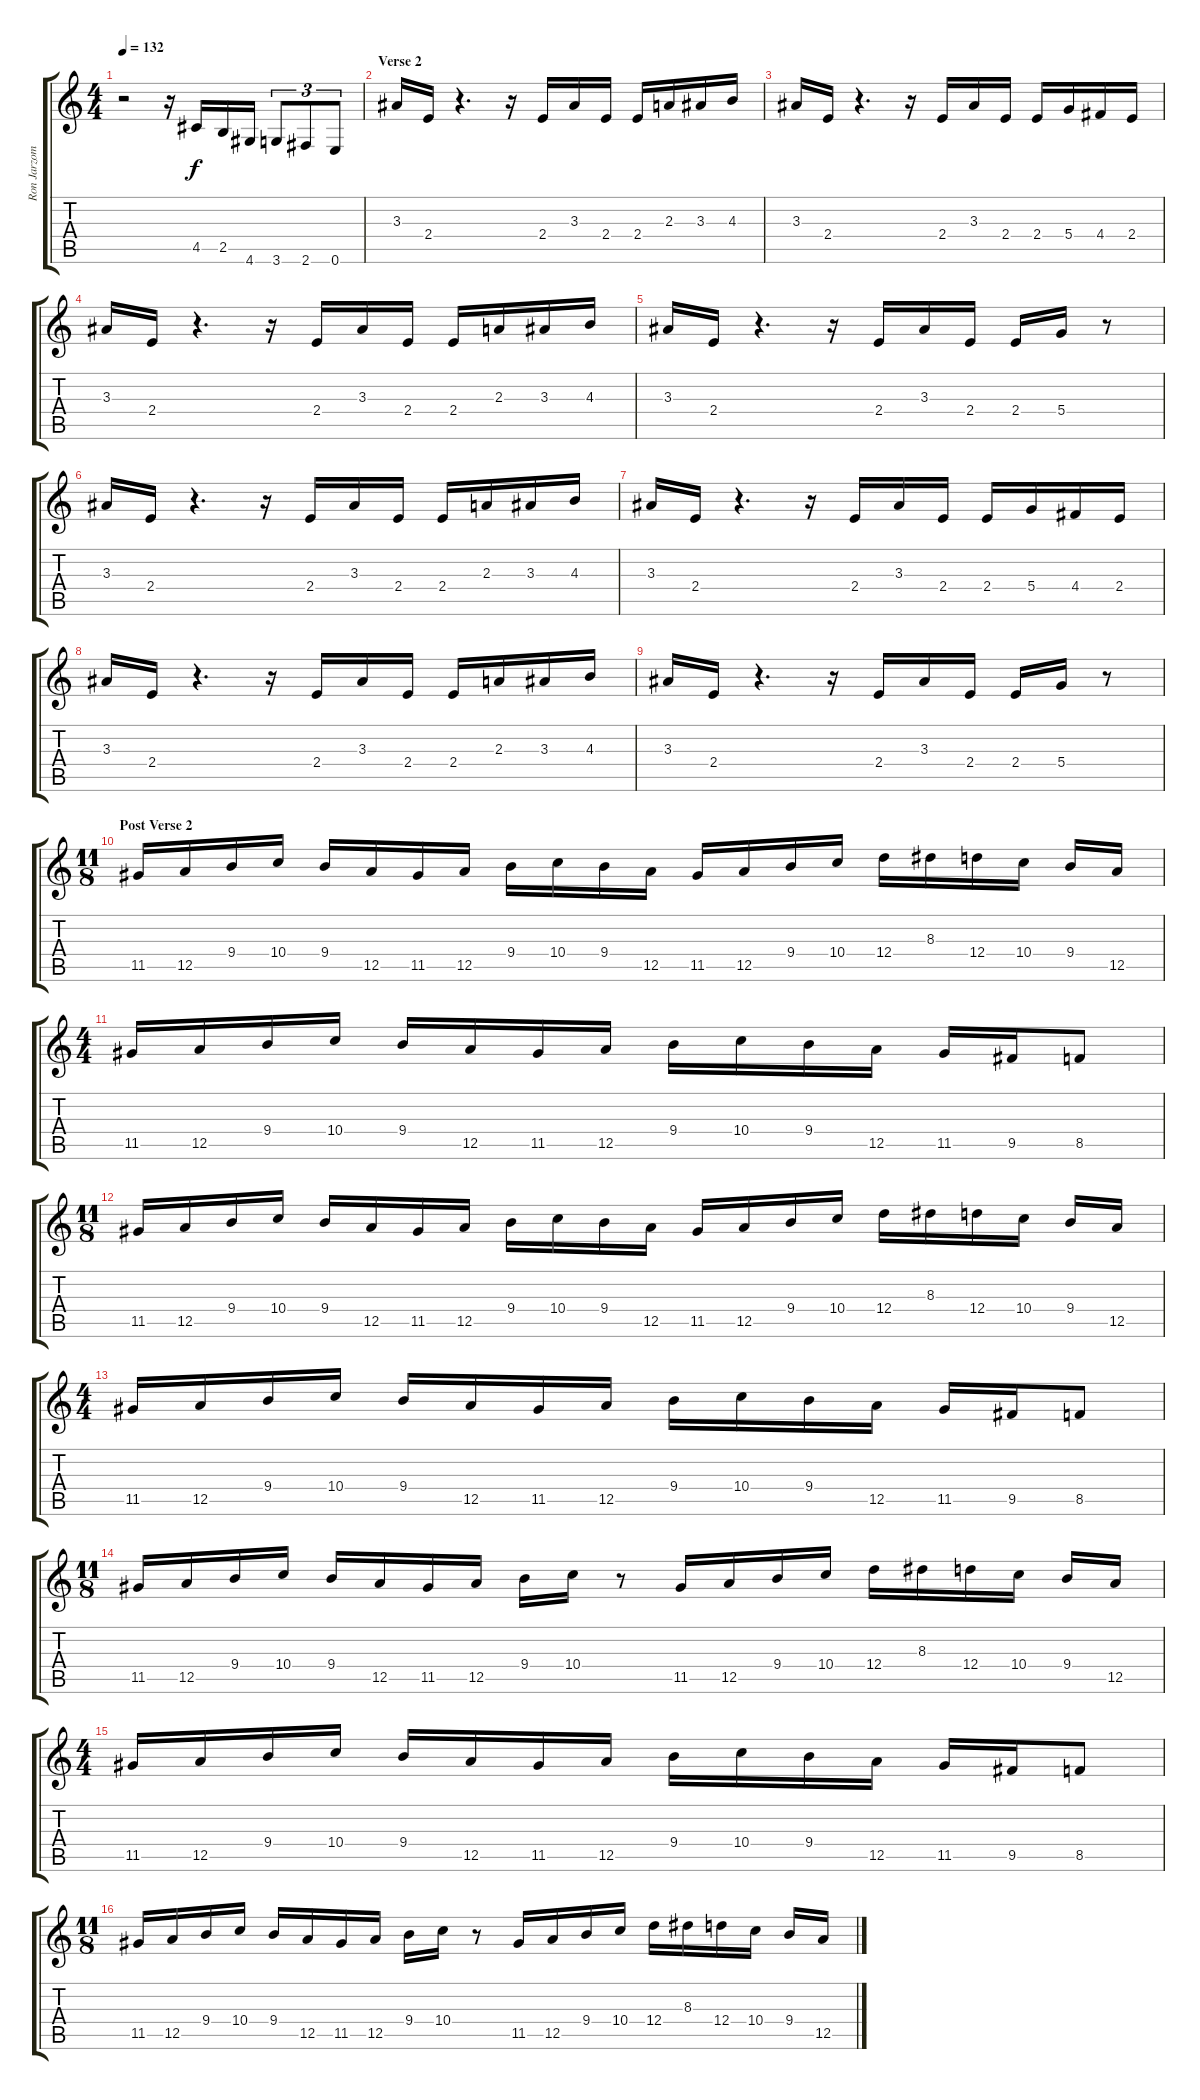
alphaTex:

\track ("Ron Jarzombek" "Ron Jarzom") {instrument distortionguitar}
\staff {score tabs}
\tuning (E4 B3 G3 D3 A2 E2) {hide}
\ts (4 4)
\tempo 132
\clef g2
\ks c
r.2{dy f} r.16 4.5.16 2.5.16 4.6.16 3.6.8{tu (3 2)} 2.6.8{tu (3 2)} 0.6.8{tu (3 2)} |
\section ("" "Verse 2")
3.3.16{balance 8} 2.4.16 r.4{d} r.16 2.4.16 3.3.16 2.4.16 2.4.16 2.3.16 3.3.16 4.3.16 |
3.3.16 2.4.16 r.4{d} r.16 2.4.16 3.3.16 2.4.16 2.4.16 5.4.16 4.4.16 2.4.16 |
3.3.16 2.4.16 r.4{d} r.16 2.4.16 3.3.16 2.4.16 2.4.16 2.3.16 3.3.16 4.3.16 |
3.3.16 2.4.16 r.4{d} r.16 2.4.16 3.3.16 2.4.16 2.4.16 5.4.16 r.8 |
3.3.16 2.4.16 r.4{d} r.16 2.4.16 3.3.16 2.4.16 2.4.16 2.3.16 3.3.16 4.3.16 |
3.3.16 2.4.16 r.4{d} r.16 2.4.16 3.3.16 2.4.16 2.4.16 5.4.16 4.4.16 2.4.16 |
3.3.16 2.4.16 r.4{d} r.16 2.4.16 3.3.16 2.4.16 2.4.16 2.3.16 3.3.16 4.3.16 |
3.3.16 2.4.16 r.4{d} r.16 2.4.16 3.3.16 2.4.16 2.4.16 5.4.16 r.8 |
\ts (11 8)
\section ("" "Post Verse 2")
11.5.16{balance 16} 12.5.16 9.4.16 10.4.16 9.4.16 12.5.16 11.5.16 12.5.16 9.4.16 10.4.16 9.4.16 12.5.16 11.5.16 12.5.16 9.4.16 10.4.16 12.4.16 8.3.16 12.4.16 10.4.16 9.4.16 12.5.16 |
\ts (4 4)
11.5.16 12.5.16 9.4.16 10.4.16 9.4.16 12.5.16 11.5.16 12.5.16 9.4.16 10.4.16 9.4.16 12.5.16 11.5.16 9.5.16 8.5.8 |
\ts (11 8)
11.5.16 12.5.16 9.4.16 10.4.16 9.4.16 12.5.16 11.5.16 12.5.16 9.4.16 10.4.16 9.4.16 12.5.16 11.5.16 12.5.16 9.4.16 10.4.16 12.4.16 8.3.16 12.4.16 10.4.16 9.4.16 12.5.16 |
\ts (4 4)
11.5.16 12.5.16 9.4.16 10.4.16 9.4.16 12.5.16 11.5.16 12.5.16 9.4.16 10.4.16 9.4.16 12.5.16 11.5.16 9.5.16 8.5.8 |
\ts (11 8)
11.5.16 12.5.16 9.4.16 10.4.16 9.4.16 12.5.16 11.5.16 12.5.16 9.4.16 10.4.16 r.8 11.5.16 12.5.16 9.4.16 10.4.16 12.4.16 8.3.16 12.4.16 10.4.16 9.4.16 12.5.16 |
\ts (4 4)
11.5.16 12.5.16 9.4.16 10.4.16 9.4.16 12.5.16 11.5.16 12.5.16 9.4.16 10.4.16 9.4.16 12.5.16 11.5.16 9.5.16 8.5.8 |
\ts (11 8)
11.5.16 12.5.16 9.4.16 10.4.16 9.4.16 12.5.16 11.5.16 12.5.16 9.4.16 10.4.16 r.8 11.5.16 12.5.16 9.4.16 10.4.16 12.4.16 8.3.16 12.4.16 10.4.16 9.4.16 12.5.16
